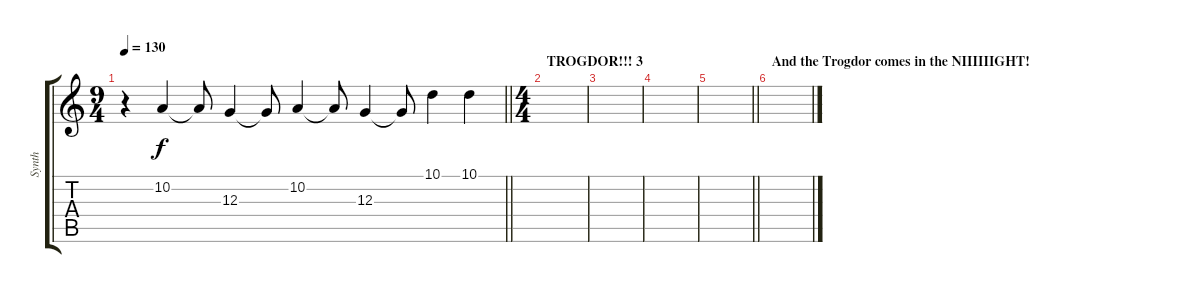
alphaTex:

\track ("Synth" "Synth") {instrument pad2warm}
\staff {score tabs}
\tuning (E4 B3 G3 D3 A2 D2) {hide}
\ts (9 4)
\tempo 130
\clef g2
\barLineRight lightlight
\ks c
r.4{dy f} 10.2.4 10.2{t}.8 12.3.4 12.3{t}.8 10.2.4 10.2{t}.8 12.3.4 12.3{t}.8 10.1.4 10.1.4 |
\ts (4 4)
\section ("" "TROGDOR!!! 3")
|
|
|
\barLineRight lightlight
|
\section ("" "And the Trogdor comes in the NIIIIIIGHT!")
